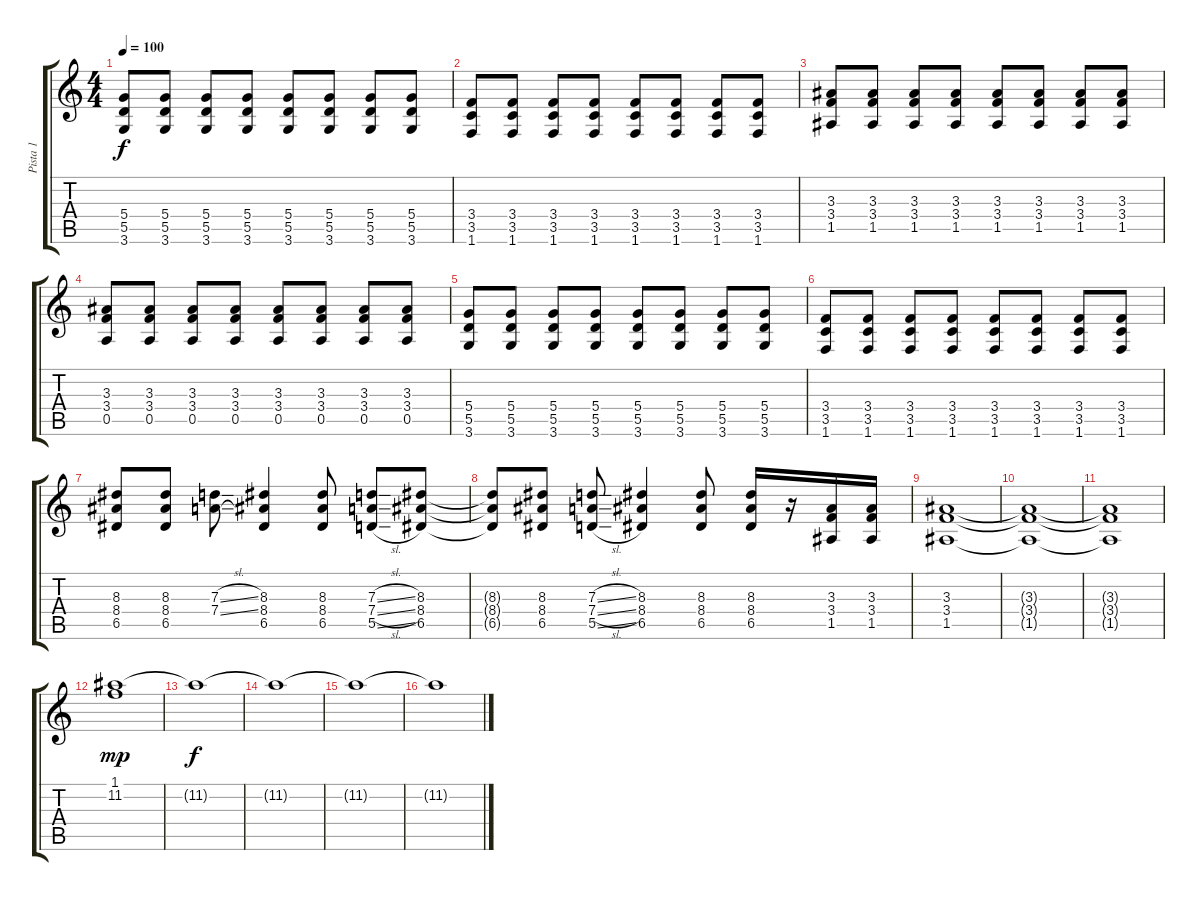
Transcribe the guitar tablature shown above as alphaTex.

\track ("Pista 1" "Pista 1") {instrument distortionguitar}
\staff {score tabs}
\tuning (E4 B3 G3 D3 A2 E2) {hide}
\ts (4 4)
\tempo 100
\clef g2
\ks c
(5.4 5.5 3.6).8{dy f} (5.4 5.5 3.6).8 (5.4 5.5 3.6).8 (5.4 5.5 3.6).8 (5.4 5.5 3.6).8 (5.4 5.5 3.6).8 (5.4 5.5 3.6).8 (5.4 5.5 3.6).8 |
(3.4 3.5 1.6).8 (3.4 3.5 1.6).8 (3.4 3.5 1.6).8 (3.4 3.5 1.6).8 (3.4 3.5 1.6).8 (3.4 3.5 1.6).8 (3.4 3.5 1.6).8 (3.4 3.5 1.6).8 |
(3.3 3.4 1.5).8 (3.3 3.4 1.5).8 (3.3 3.4 1.5).8 (3.3 3.4 1.5).8 (3.3 3.4 1.5).8 (3.3 3.4 1.5).8 (3.3 3.4 1.5).8 (3.3 3.4 1.5).8 |
(3.3 3.4 0.5).8 (3.3 3.4 0.5).8 (3.3 3.4 0.5).8 (3.3 3.4 0.5).8 (3.3 3.4 0.5).8 (3.3 3.4 0.5).8 (3.3 3.4 0.5).8 (3.3 3.4 0.5).8 |
(5.4 5.5 3.6).8 (5.4 5.5 3.6).8 (5.4 5.5 3.6).8 (5.4 5.5 3.6).8 (5.4 5.5 3.6).8 (5.4 5.5 3.6).8 (5.4 5.5 3.6).8 (5.4 5.5 3.6).8 |
(3.4 3.5 1.6).8 (3.4 3.5 1.6).8 (3.4 3.5 1.6).8 (3.4 3.5 1.6).8 (3.4 3.5 1.6).8 (3.4 3.5 1.6).8 (3.4 3.5 1.6).8 (3.4 3.5 1.6).8 |
(8.3 8.4 6.5).8 (8.3 8.4 6.5).8 (7.3{sl} 7.4{sl}).8 (8.3 8.4 6.5).4 (8.3 8.4 6.5).8 (7.3{sl} 7.4{sl} 5.5{sl}).8 (8.3 8.4 6.5).8 |
(8.3{t} 8.4{t} 6.5{t}).8 (8.3 8.4 6.5).8 (7.3{sl} 7.4{sl} 5.5{sl}).8 (8.3 8.4 6.5).4 (8.3 8.4 6.5).8 (8.3 8.4 6.5).16 r.16 (3.3 3.4 1.5).16 (3.3 3.4 1.5).16 |
(3.3 3.4 1.5).1{volume 2} |
(3.3{t} 3.4{t} 1.5{t}).1 |
(3.3{t} 3.4{t} 1.5{t}).1{instrument distortionguitar} |
(1.1 11.2).1{dy mp volume 10} |
11.2{t}.1{dy f} |
11.2{t}.1 |
11.2{t}.1 |
11.2{t}.1
